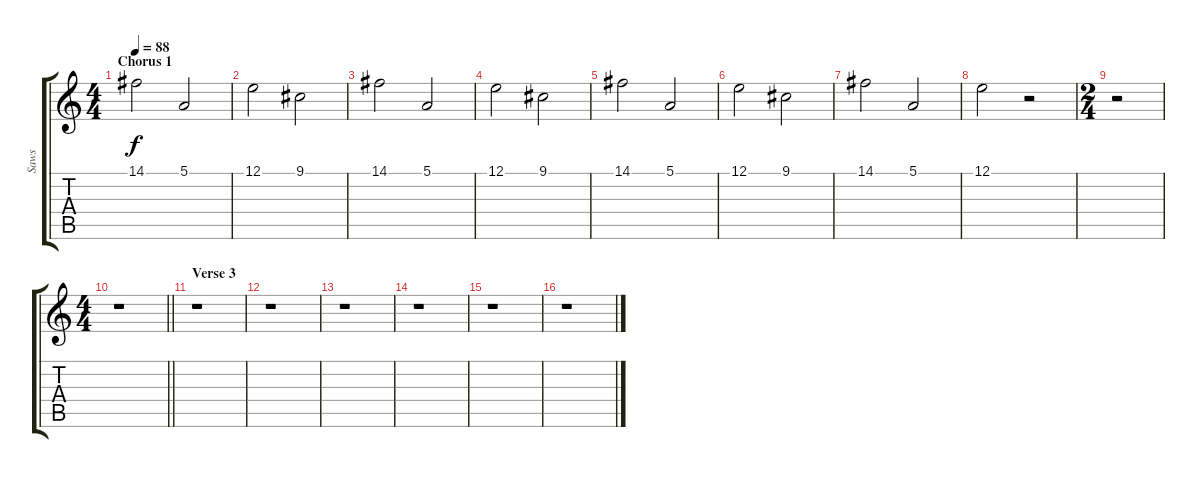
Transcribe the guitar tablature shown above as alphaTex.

\track ("Saws" "Saws") {instrument cello}
\staff {score tabs}
\tuning (E4 B3 G3 D3 A2 E2) {hide}
\ts (4 4)
\section ("" "Chorus 1")
\tempo 88
\clef g2
\ks c
14.1.2{dy f} 5.1.2 |
12.1.2 9.1.2 |
14.1.2 5.1.2 |
12.1.2 9.1.2 |
14.1.2 5.1.2 |
12.1.2 9.1.2 |
14.1.2 5.1.2 |
12.1.2 r.2 |
\ts (2 4)
r.2 |
\ts (4 4)
\barLineRight lightlight
r.1 |
\section ("" "Verse 3")
r.1 |
r.1 |
r.1 |
r.1 |
r.1 |
r.1
